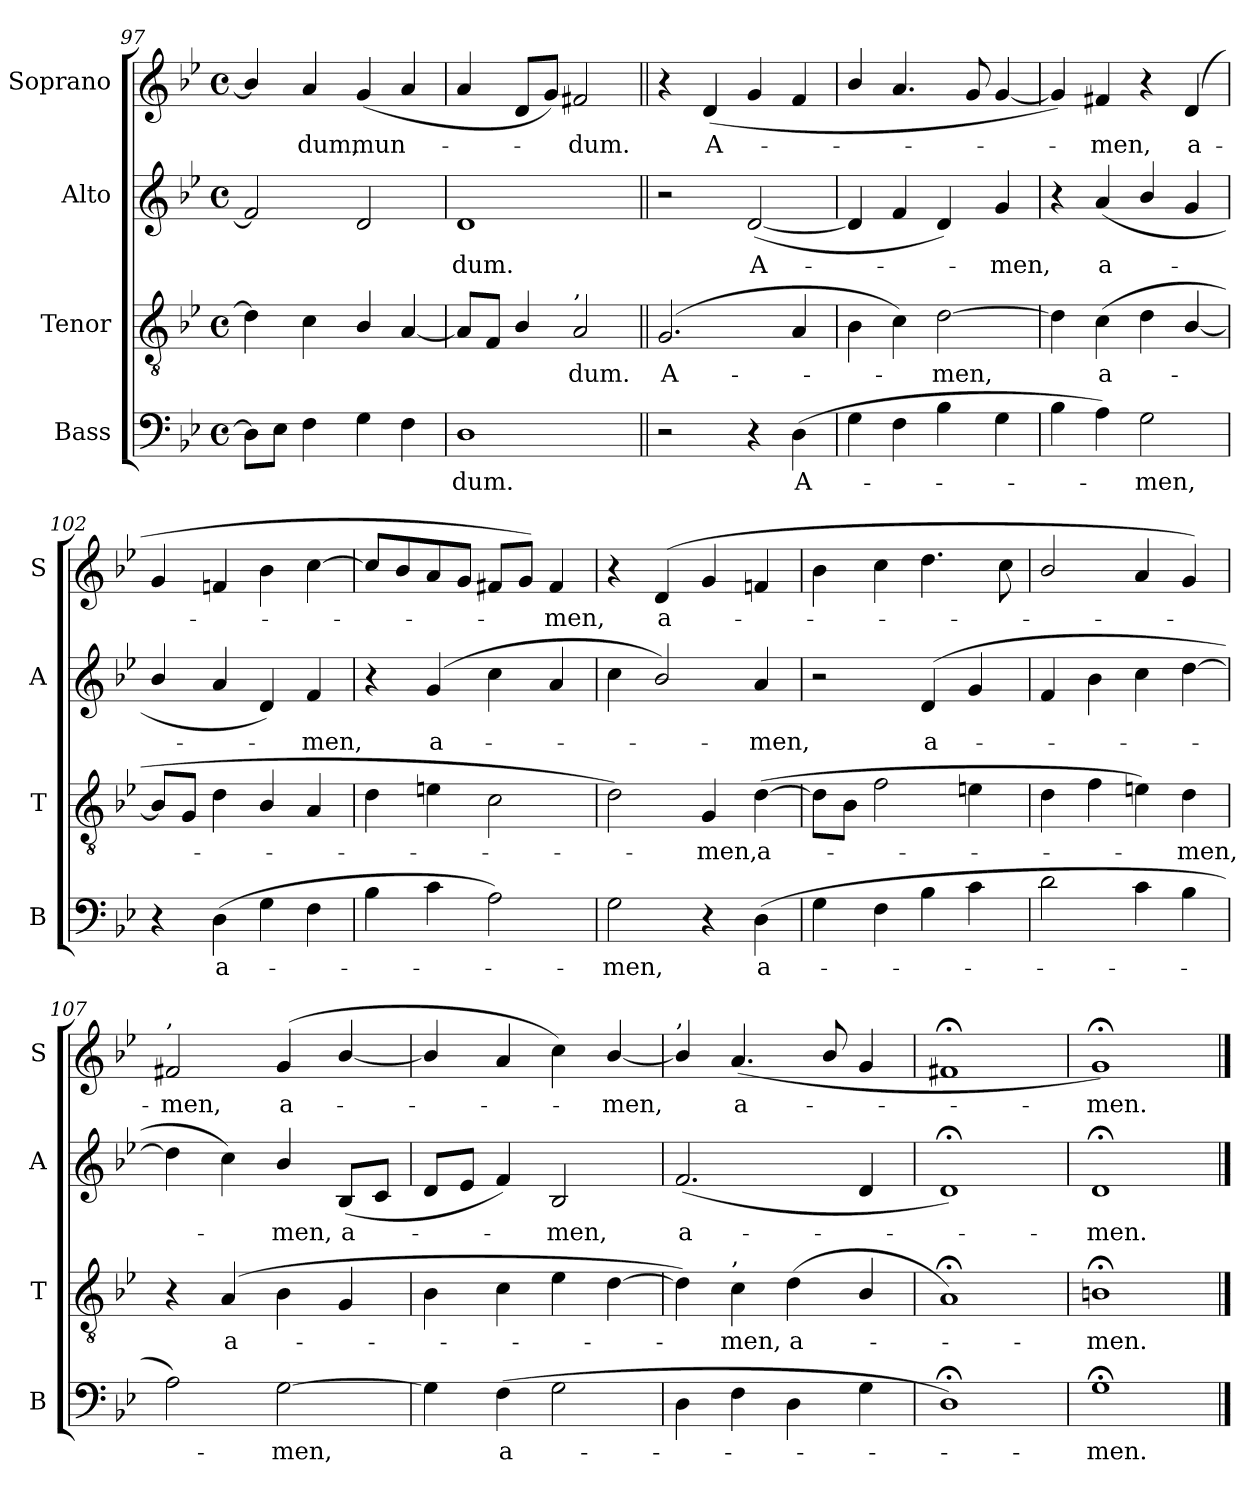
**kern	**text	**kern	**text	**kern	**text	**kern	**text
*part4	*part4	*part3	*part3	*part2	*part2	*part1	*part1
*staff4	*staff4	*staff3	*staff3	*staff2	*staff2	*staff1	*staff1
*I"Bass	*	*I"Tenor	*	*I"Alto	*	*I"Soprano	*
*I'B	*	*I'T	*	*I'A	*	*I'S	*
*clefF4	*	*clefGv2	*	*clefG2	*	*clefG2	*
*k[b-e-]	*	*k[b-e-]	*	*k[b-e-]	*	*k[b-e-]	*
*B-:	*	*B-:	*	*B-:	*	*B-:	*
*M4/4	*	*M4/4	*	*M4/4	*	*M4/4	*
*met(c)	*	*met(c)	*	*met(c)	*	*met(c)	*
=97	=97	=97	=97	=97	=97	=97	=97
8D\L]	.	4d\]	.	2f/]	.	4b-/]	.
8E-\J	.	.	.	.	.	.	.
!	!	!	!	!	!	!	!LO:LY:b
4F\	.	4c\	.	.	.	4a/	dum,
!	!	!	!	!	!	!	!LO:LY:b
4G\	.	4B-/	.	2d/	.	(<4g/	mun-
4F\	.	[4A/	.	.	.	4a/	.
=98	=98	=98	=98	=98	=98	=98	=98
!	!LO:LY:b	!	!	!	!LO:LY:b	!	!
1D	dum.	8A/L]	.	1d	dum.	4a/	.
.	.	8F/J	.	.	.	.	.
.	.	4B-/	.	.	.	8d/L	.
.	.	.	.	.	.	8g/J)	.
!	!	!LO:TX:a:t=,	!	!	!	!	!
!	!	!	!LO:LY:b	!	!	!	!LO:LY:b
.	.	2A/	dum.	.	.	2f#X/	dum.
!!LO:PB:g=z
=99||	=99||	=99||	=99||	=99||	=99||	=99||	=99||
!	!	!	!LO:LY:b	!	!	!	!
2r	.	(>2.G/	A-	2r	.	4r	.
!	!	!	!	!	!	!	!LO:LY:b
.	.	.	.	.	.	(<4d/	A-
!	!	!	!	!	!LO:LY:b	!	!
4r	.	.	.	(<[2d/	A-	4g/	.
!	!LO:LY:b	!	!	!	!	!	!
(>4D\	A-	4A/	.	.	.	4f/	.
=100	=100	=100	=100	=100	=100	=100	=100
4G\	.	4B-\	.	4d/]	.	4b-/	.
4F\	.	4c\)	.	4f/	.	4.a/	.
!	!	!	!LO:LY:b	!	!	!	!
4B-\	.	[2d\	men,	4d/)	.	.	.
.	.	.	.	.	.	8g/	.
!	!	!	!	!	!LO:LY:b	!	!
4G\	.	.	.	4g/	men,	[4g/	.
=101	=101	=101	=101	=101	=101	=101	=101
4B-\	.	4d\]	.	4r	.	4g/])	.
!	!	!	!LO:LY:b	!	!LO:LY:b	!	!LO:LY:b
4A\)	.	(>4c\	a-	(<4a/	a-	4f#X/	men,
!	!LO:LY:b	!	!	!	!	!	!
2G\	men,	4d\	.	4b-/	.	4r	.
!	!	!	!	!	!	!	!LO:LY:b
.	.	[4B-/	.	4g/	.	(<4d/	a-
=102	=102	=102	=102	=102	=102	=102	=102
4r	.	8B-/L]	.	4b-/	.	4g/	.
.	.	8G/J	.	.	.	.	.
!	!LO:LY:b	!	!	!	!	!	!
(>4D\	a-	4d\	.	4a/	.	4fn/	.
4G\	.	4B-/	.	4d/)	.	4b-\	.
!	!	!	!	!	!LO:LY:b	!	!
4F\	.	4A/	.	4f/	men,	[4cc\	.
=103	=103	=103	=103	=103	=103	=103	=103
4B-\	.	4d\	.	4r	.	8cc/L]	.
.	.	.	.	.	.	8b-/	.
!	!	!	!	!	!LO:LY:b	!	!
4c\	.	4en\	.	(>4g/	a-	8a/	.
.	.	.	.	.	.	8g/J	.
2A\)	.	2c\	.	4cc\	.	8f#X/L	.
.	.	.	.	.	.	8g/J)	.
!	!	!	!	!	!	!	!LO:LY:b
.	.	.	.	4a/	.	4f#/	men,
=104	=104	=104	=104	=104	=104	=104	=104
!	!LO:LY:b	!	!	!	!	!	!
2G\	men,	2d\)	.	4cc\	.	4r	.
!	!	!	!	!	!	!	!LO:LY:b
.	.	.	.	2b-/)	.	(<4d/	a-
!	!	!	!LO:LY:b	!	!	!	!
4r	.	4G/	men,	.	.	4g/	.
!	!LO:LY:b	!	!LO:LY:b	!	!LO:LY:b	!	!
(>4D\	a-	(>[4d\	a-	4a/	men,	4fn/	.
=105	=105	=105	=105	=105	=105	=105	=105
4G\	.	8d\L]	.	2r	.	4b-\	.
.	.	8B-\J	.	.	.	.	.
4F\	.	2f\	.	.	.	4cc\	.
!	!	!	!	!	!LO:LY:b	!	!
4B-\	.	.	.	(<4d/	a-	4.dd\	.
4c\	.	4en\	.	4g/	.	.	.
.	.	.	.	.	.	8cc\	.
!!LO:LB:g=z
=106	=106	=106	=106	=106	=106	=106	=106
2d\	.	4d\	.	4f/	.	2b-/	.
.	.	4f\	.	4b-\	.	.	.
4c\	.	4en\)	.	4cc\	.	4a/	.
!	!	!	!LO:LY:b	!	!	!	!
4B-\	.	4d\	men,	[4dd\	.	4g/)	.
=107	=107	=107	=107	=107	=107	=107	=107
!	!	!	!	!	!	!LO:TX:a:t=,	!
!	!	!	!	!	!	!	!LO:LY:b
2A\)	.	4r	.	4dd\]	.	2f#X/	men,
!	!	!	!LO:LY:b	!	!	!	!
.	.	(>4A/	a-	4cc\)	.	.	.
!	!LO:LY:b	!	!	!	!LO:LY:b	!	!LO:LY:b
[2G\	men,	4B-\	.	4b-/	men,	(<4g/	a-
!	!	!	!	!	!LO:LY:b	!	!
.	.	4G/	.	(<8B-/L	a-	[4b-/	.
.	.	.	.	8c/J	.	.	.
=108	=108	=108	=108	=108	=108	=108	=108
4G\]	.	4B-\	.	8d/L	.	4b-/]	.
.	.	.	.	8e-/J	.	.	.
!	!LO:LY:b	!	!	!	!	!	!
(>4F\	a-	4c\	.	4f/)	.	4a/	.
*	*	*	*	*	*	*MM106	*
!	!	!	!	!	!LO:LY:b	!	!
2G\	.	4e-\	.	2B-/	men,	4cc\)	.
*	*	*	*	*	*	*MM103	*
!	!	!	!	!	!	!	!LO:LY:b
.	.	[4d\	.	.	.	[4b-/	men,
=109	=109	=109	=109	=109	=109	=109	=109
*	*	*	*	*	*	*MM101	*
!	!	!	!	!	!	!LO:TX:a:t=,	!
!	!	!	!	!	!LO:LY:b	!	!
4D\	.	4d\])	.	(<2.f/	a-	4b-/]	.
*	*	*	*	*	*	*MM97	*
!	!	!LO:TX:a:t=,	!	!	!	!	!
!	!	!	!LO:LY:b	!	!	!	!LO:LY:b
4F\	.	4c\	men,	.	.	(<4.a/	a-
!	!	!	!LO:LY:b	!	!	!	!
4D\	.	(<4d\	a-	.	.	.	.
*	*	*	*	*	*	*MM95	*
.	.	.	.	.	.	8b-/	.
*	*	*	*	*	*	*MM93	*
4G\	.	4B-/	.	4d/	.	4g/	.
=110	=110	=110	=110	=110	=110	=110	=110
*	*	*	*	*	*	*MM92	*
1D;<)	.	1A;<)	.	1d;<)	.	1f#X;<	.
=111	=111	=111	=111	=111	=111	=111	=111
!	!LO:LY:b	!	!LO:LY:b	!	!LO:LY:b	!	!LO:LY:b
1G;<	men.	1Bn;<	men.	1d;<	men.	1g;<)	men.
==	==	==	==	==	==	==	==
*-	*-	*-	*-	*-	*-	*-	*-
